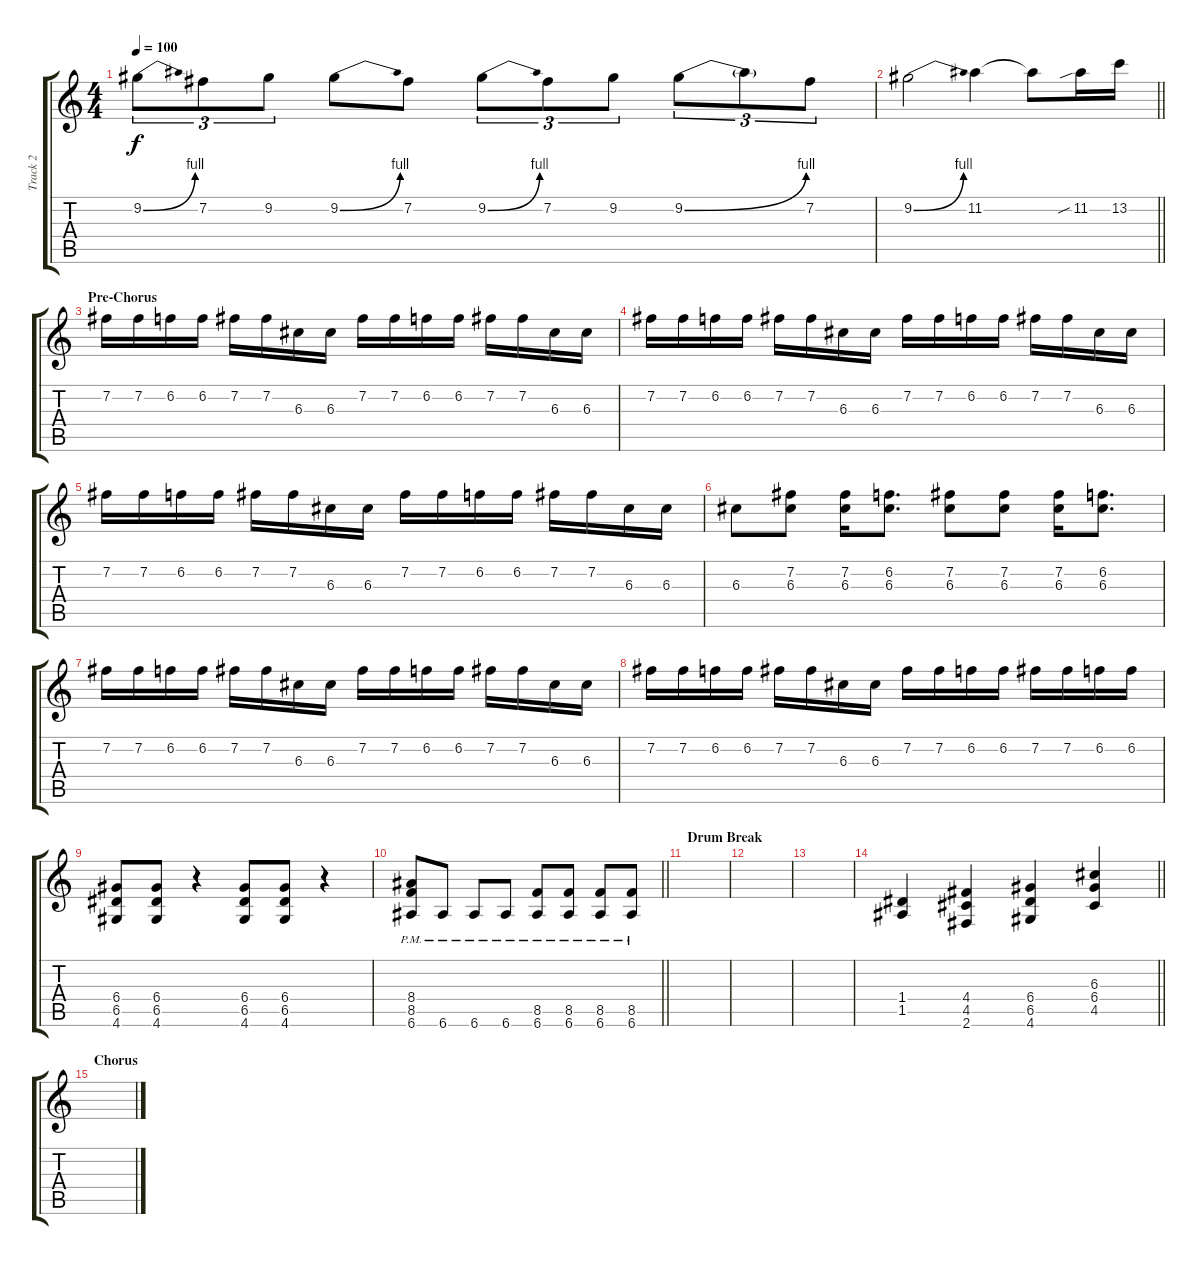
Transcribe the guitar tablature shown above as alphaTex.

\track ("Track 2" "Track 2") {instrument distortionguitar}
\staff {score tabs}
\tuning (E4 B3 G3 D3 A2 E2) {hide}
\ts (4 4)
\tempo 100
\clef g2
\ks c
9.2{be (bend 0 0 60 4)}.8{tu (3 2) dy f} 7.2.8{tu (3 2)} 9.2.8{tu (3 2)} 9.2{be (bend 0 0 60 4)}.8 7.2.8 9.2{be (bend 0 0 60 4)}.8{tu (3 2)} 7.2.8{tu (3 2)} 9.2.8{tu (3 2)} 9.2{be (bend 0 0 60 4)}.8{tu (3 2)} 9.2{t}.8{tu (3 2)} 7.2.8{tu (3 2)} |
\barLineRight lightlight
9.2{be (bend 0 0 60 4)}.2 11.2.4 11.2{t}.8 11.2{sib}.16 13.2.16 |
\section ("" "Pre-Chorus")
7.2.16 7.2.16 6.2.16 6.2.16 7.2.16 7.2.16 6.3.16 6.3.16 7.2.16 7.2.16 6.2.16 6.2.16 7.2.16 7.2.16 6.3.16 6.3.16 |
7.2.16 7.2.16 6.2.16 6.2.16 7.2.16 7.2.16 6.3.16 6.3.16 7.2.16 7.2.16 6.2.16 6.2.16 7.2.16 7.2.16 6.3.16 6.3.16 |
7.2.16 7.2.16 6.2.16 6.2.16 7.2.16 7.2.16 6.3.16 6.3.16 7.2.16 7.2.16 6.2.16 6.2.16 7.2.16 7.2.16 6.3.16 6.3.16 |
6.3.8 (7.2 6.3).8 (7.2 6.3).16 (6.2 6.3).8{d} (7.2 6.3).8 (7.2 6.3).8 (7.2 6.3).16 (6.2 6.3).8{d} |
7.2.16 7.2.16 6.2.16 6.2.16 7.2.16 7.2.16 6.3.16 6.3.16 7.2.16 7.2.16 6.2.16 6.2.16 7.2.16 7.2.16 6.3.16 6.3.16 |
7.2.16 7.2.16 6.2.16 6.2.16 7.2.16 7.2.16 6.3.16 6.3.16 7.2.16 7.2.16 6.2.16 6.2.16 7.2.16 7.2.16 6.2.16 6.2.16 |
(6.4 6.5 4.6).8 (6.4 6.5 4.6).8 r.4 (6.4 6.5 4.6).8 (6.4 6.5 4.6).8 r.4 |
\barLineRight lightlight
(8.4{pm} 8.5{pm} 6.6{pm}).8 6.6{pm}.8 6.6{pm}.8 6.6{pm}.8 (8.5{pm} 6.6{pm}).8 (8.5{pm} 6.6{pm}).8 (8.5{pm} 6.6{pm}).8 (8.5{pm} 6.6{pm}).8 |
\section ("" "Drum Break")
|
|
|
\barLineRight lightlight
(1.4 1.5).4 (4.4 4.5 2.6).4 (6.4 6.5 4.6).4 (6.3 6.4 4.5).4 |
\section ("" "Chorus")
